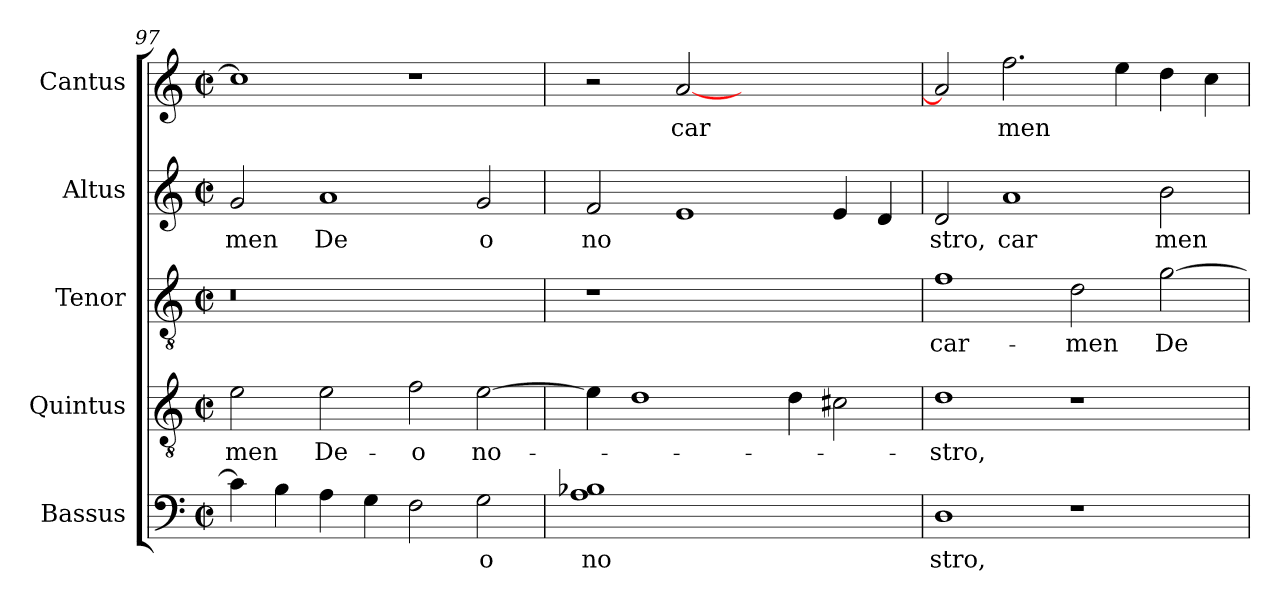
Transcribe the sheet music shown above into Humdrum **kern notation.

**kern	**text	**kern	**text	**kern	**text	**kern	**text	**kern	**text
*part5	*part5	*part4	*part4	*part3	*part3	*part2	*part2	*part1	*part1
*staff5	*staff5	*staff4	*staff4	*staff3	*staff3	*staff2	*staff2	*staff1	*staff1
*I"Bassus	*	*I"Quintus	*	*I"Tenor	*	*I"Altus	*	*I"Cantus	*
!!LO:PB:g=z
*clefF4	*	*clefGv2	*	*clefGv2	*	*clefG2	*	*clefG2	*
*M2/2	*	*M2/2	*	*M2/2	*	*M2/2	*	*M2/2	*
*met(c|)	*	*met(c|)	*	*met(c|)	*	*met(c|)	*	*met(c|)	*
=97	=97	=97	=97	=97	=97	=97	=97	=97	=97
!	!	!	!LO:LY:b:cj	!	!	!	!LO:LY:b:cj	!	!
4c\]	.	2e\	men	0r	.	2g/	men	1cc]	.
4B\	.	.	.	.	.	.	.	.	.
!	!	!	!LO:LY:b:cj	!	!	!	!LO:LY:b:cj	!	!
4A\	.	2e\	De-	.	.	1a	De	.	.
4G\	.	.	.	.	.	.	.	.	.
!	!	!	!LO:LY:b:cj	!	!	!	!	!	!
2F\	.	2f\	-o	.	.	.	.	1r	.
!	!LO:LY:b:cj	!	!LO:LY:b:cj	!	!	!	!LO:LY:b:cj	!	!
2G\	o	[>2e\	no-	.	.	2g/	o	.	.
=98	=98	=98	=98	=98	=98	=98	=98	=98	=98
!	!LO:LY:b:cj	!	!	!	!	!	!LO:LY:b:cj	!	!
1B-X 1A	no	4e\]	.	1r	.	2f/	no	2r	.
.	.	1d	.	.	.	.	.	.	.
!	!	!	!	!	!	!	!	!	!LO:LY:b
.	.	.	.	.	.	1e	.	[<2a/	car
1ryy	.	.	.	1ryy	.	.	.	1ryy	.
.	.	4d\	.	.	.	.	.	.	.
.	.	2c#X\	.	.	.	4e/	.	.	.
.	.	.	.	.	.	4d/	.	.	.
=99	=99	=99	=99	=99	=99	=99	=99	=99	=99
!	!LO:LY:b:cj	!	!LO:LY:b:cj	!	!LO:LY:b:cj	!	!LO:LY:b:cj	!	!
1D	stro,	1d	-stro,	1f	car-	2d/	stro,	2a/]	.
!	!	!	!	!	!	!	!LO:LY:b:cj	!	!LO:LY:b
.	.	.	.	.	.	1a	car	2.ff\	men
!	!	!	!	!	!LO:LY:b:cj	!	!	!	!
1r	.	1r	.	2d\	-men	.	.	.	.
.	.	.	.	.	.	.	.	4ee\	.
!	!	!	!	!	!LO:LY:b	!	!LO:LY:b:cj	!	!
.	.	.	.	[>2g\	De-	2b\	men	4dd\	.
.	.	.	.	.	.	.	.	4cc\	.
=	=	=	=	=	=	=	=	=	=
*-	*-	*-	*-	*-	*-	*-	*-	*-	*-
